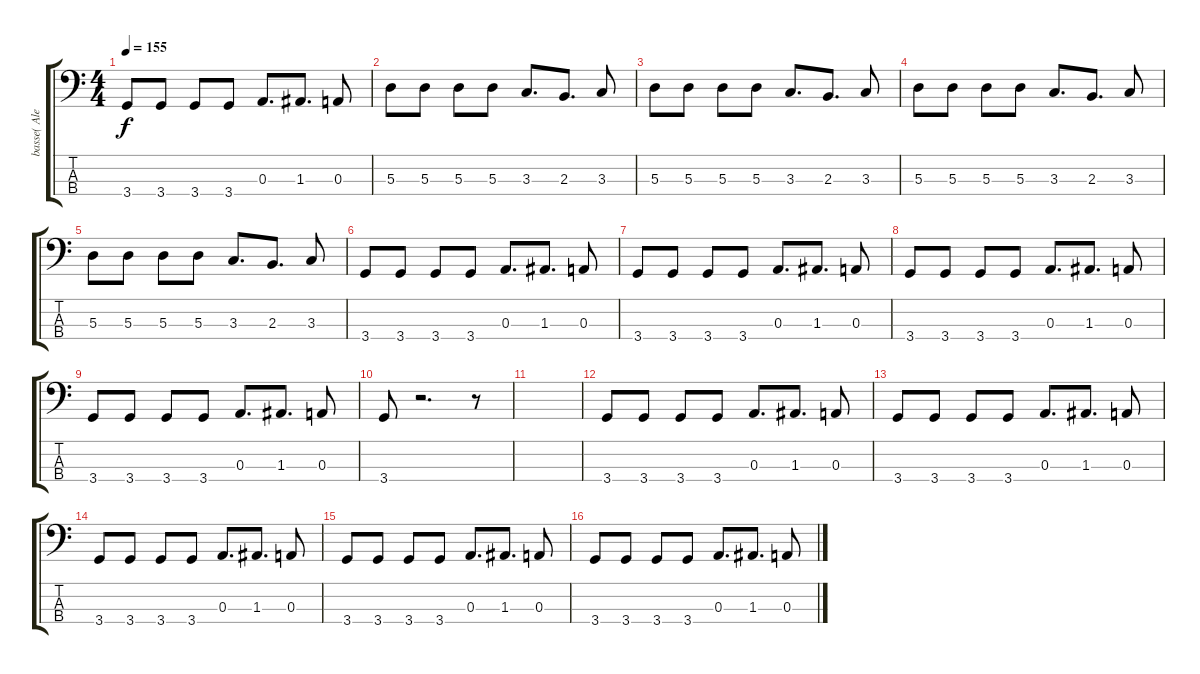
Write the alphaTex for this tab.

\track ("basse( Alex )" "basse( Ale") {instrument electricbasspick}
\staff {score tabs}
\tuning (G2 D2 A1 E1) {hide}
\ts (4 4)
\tempo 155
\clef f4
\ks c
3.4.8{dy f} 3.4.8 3.4.8 3.4.8 0.3.8{d} 1.3.8{d} 0.3.8 |
5.3.8 5.3.8 5.3.8 5.3.8 3.3.8{d} 2.3.8{d} 3.3.8 |
5.3.8 5.3.8 5.3.8 5.3.8 3.3.8{d} 2.3.8{d} 3.3.8 |
5.3.8 5.3.8 5.3.8 5.3.8 3.3.8{d} 2.3.8{d} 3.3.8 |
5.3.8 5.3.8 5.3.8 5.3.8 3.3.8{d} 2.3.8{d} 3.3.8 |
3.4.8 3.4.8 3.4.8 3.4.8 0.3.8{d} 1.3.8{d} 0.3.8 |
3.4.8 3.4.8 3.4.8 3.4.8 0.3.8{d} 1.3.8{d} 0.3.8 |
3.4.8 3.4.8 3.4.8 3.4.8 0.3.8{d} 1.3.8{d} 0.3.8 |
3.4.8 3.4.8 3.4.8 3.4.8 0.3.8{d} 1.3.8{d} 0.3.8 |
3.4.8 r.2{d} r.8 |
|
3.4.8 3.4.8 3.4.8 3.4.8 0.3.8{d} 1.3.8{d} 0.3.8 |
3.4.8 3.4.8 3.4.8 3.4.8 0.3.8{d} 1.3.8{d} 0.3.8 |
3.4.8 3.4.8 3.4.8 3.4.8 0.3.8{d} 1.3.8{d} 0.3.8 |
3.4.8 3.4.8 3.4.8 3.4.8 0.3.8{d} 1.3.8{d} 0.3.8 |
3.4.8 3.4.8 3.4.8 3.4.8 0.3.8{d} 1.3.8{d} 0.3.8
